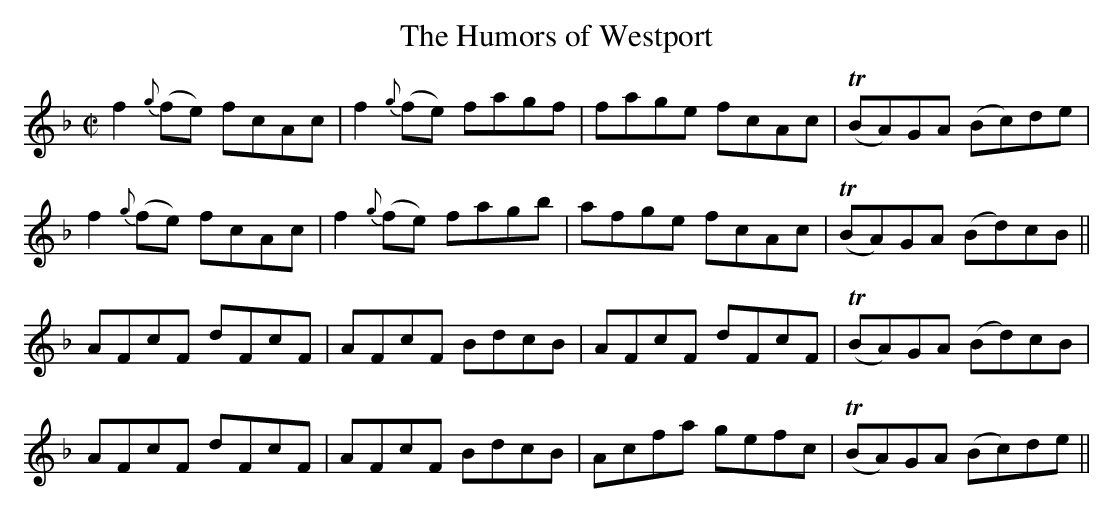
X:1
T: The Humors of Westport
M: C|
L: 1/8
K: F
f2{g}(fe) fcAc|f2{g}(fe) fagf|fage fcAc|T(BA)GA (Bc)de|
f2{g}(fe) fcAc|f2{g}(fe) fagb|afge fcAc|T(BA)GA (Bd)cB||
AFcF dFcF|AFcF BdcB|AFcF dFcF|T(BA)GA (Bd)cB|
AFcF dFcF|AFcF BdcB|Acfa gefc|T(BA)GA (Bc)de||
